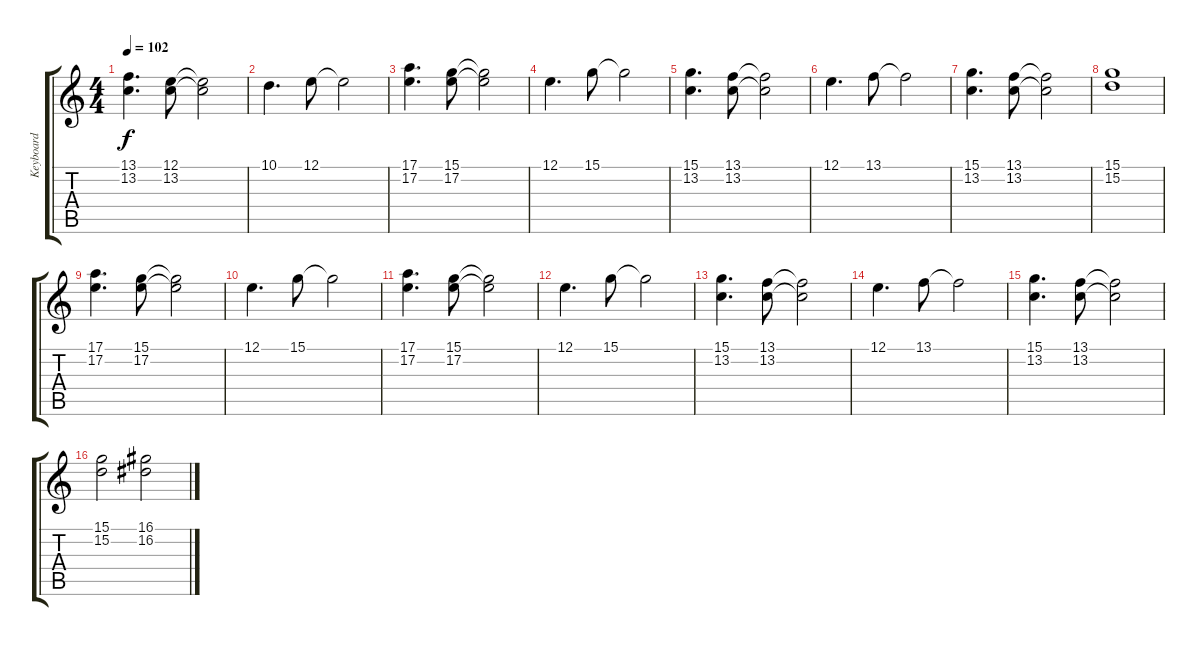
\track ("Keyboard" "Keyboard") {instrument electricgrandpiano}
\staff {score tabs}
\tuning (E4 B3 G3 D3 A2 E2) {hide}
\ts (4 4)
\tempo 102
\clef g2
\ks c
(13.1 13.2).4{d dy f} (12.1 13.2).8 (12.1{t} 13.2{t}).2 |
10.1.4{d} 12.1.8 12.1{t}.2 |
(17.1 17.2).4{d} (15.1 17.2).8 (15.1{t} 17.2{t}).2 |
12.1.4{d} 15.1.8 15.1{t}.2 |
(15.1 13.2).4{d} (13.1 13.2).8 (13.1{t} 13.2{t}).2 |
12.1.4{d} 13.1.8 13.1{t}.2 |
(15.1 13.2).4{d} (13.1 13.2).8 (13.1{t} 13.2{t}).2 |
(15.1 15.2).1 |
(17.1 17.2).4{d} (15.1 17.2).8 (15.1{t} 17.2{t}).2 |
12.1.4{d} 15.1.8 15.1{t}.2 |
(17.1 17.2).4{d} (15.1 17.2).8 (15.1{t} 17.2{t}).2 |
12.1.4{d} 15.1.8 15.1{t}.2 |
(15.1 13.2).4{d} (13.1 13.2).8 (13.1{t} 13.2{t}).2 |
12.1.4{d} 13.1.8 13.1{t}.2 |
(15.1 13.2).4{d} (13.1 13.2).8 (13.1{t} 13.2{t}).2 |
(15.1 15.2).2 (16.1 16.2).2
